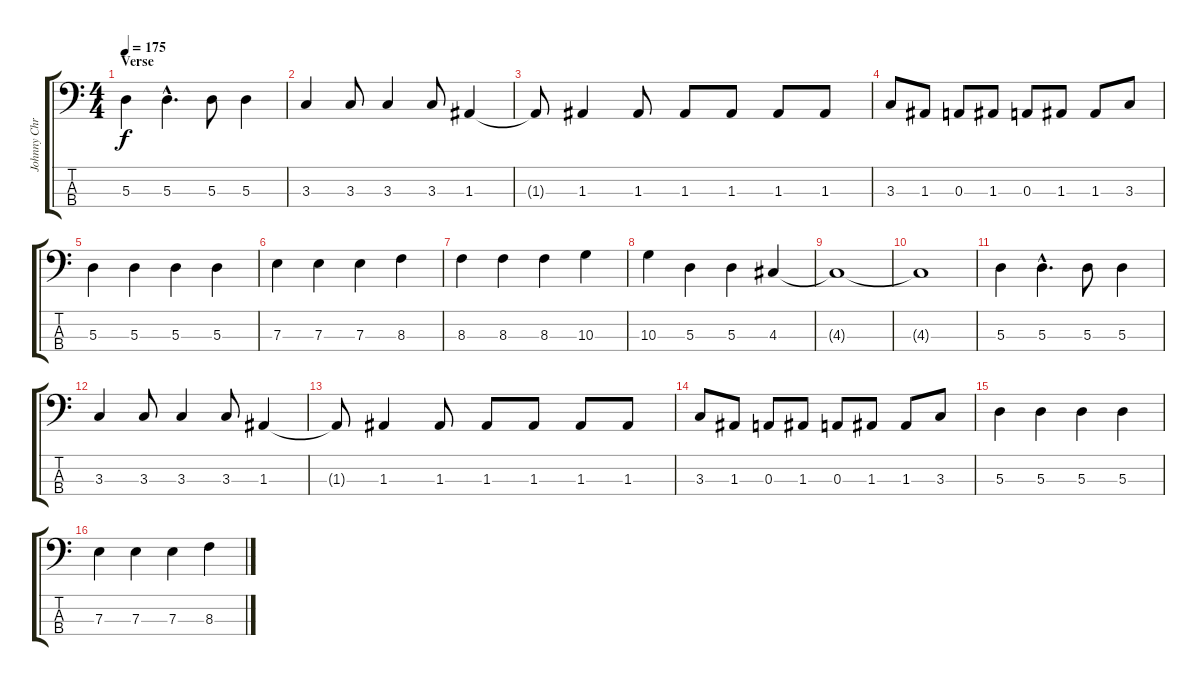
\track ("Johnny Christ" "Johnny Chr") {instrument electricbasspick}
\staff {score tabs}
\tuning (G2 D2 A1 D1) {hide}
\ts (4 4)
\section ("" "Verse")
\tempo 175
\clef f4
\ks c
5.3.4{dy f} 5.3{hac}.4{d} 5.3.8 5.3.4 |
3.3.4 3.3.8 3.3.4 3.3.8 1.3.4 |
1.3{t}.8 1.3.4 1.3.8 1.3.8 1.3.8 1.3.8 1.3.8 |
3.3.8 1.3.8 0.3.8 1.3.8 0.3.8 1.3.8 1.3.8 3.3.8 |
5.3.4 5.3.4 5.3.4 5.3.4 |
7.3.4 7.3.4 7.3.4 8.3.4 |
8.3.4 8.3.4 8.3.4 10.3.4 |
10.3.4 5.3.4 5.3.4 4.3.4 |
4.3{t}.1 |
4.3{t}.1 |
5.3.4 5.3{hac}.4{d} 5.3.8 5.3.4 |
3.3.4 3.3.8 3.3.4 3.3.8 1.3.4 |
1.3{t}.8 1.3.4 1.3.8 1.3.8 1.3.8 1.3.8 1.3.8 |
3.3.8 1.3.8 0.3.8 1.3.8 0.3.8 1.3.8 1.3.8 3.3.8 |
5.3.4 5.3.4 5.3.4 5.3.4 |
7.3.4 7.3.4 7.3.4 8.3.4
